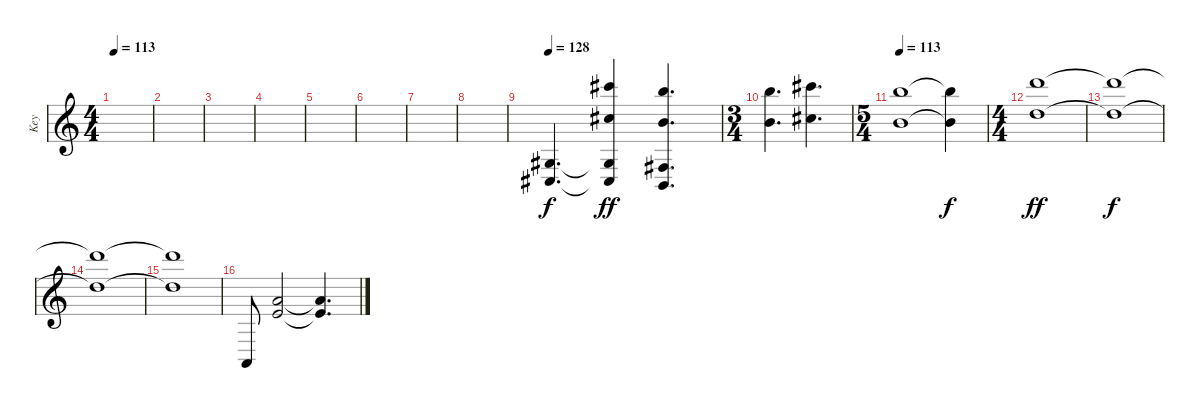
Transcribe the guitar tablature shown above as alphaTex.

\track ("Key" "Key") {instrument synthstrings1}
\staff {score}
\tuning (E4 B3 G3 D3 A2 E2) {hide}
\ts (4 4)
\tempo 113
\clef g2
\ks c
|
|
|
|
|
|
|
|
\tempo 128
(6.4 4.5).4{d} (21.1 14.2 6.4{t} 4.5{t}).4{dy ff} (19.1 12.2 4.4 2.5).4{d} |
\ts (3 4)
(19.1 12.2).4{d} (21.1 14.2).4{d} |
\ts (5 4)
\tempo 113
(19.1 12.2).1 (19.1{t} 12.2{t}).4{dy f} |
\ts (4 4)
(22.1 15.2).1{dy ff} |
(22.1{t} 15.2{t}).1{dy f volume 7} |
(22.1{t} 15.2{t}).1{volume 4} |
(22.1{t} 15.2{t}).1{volume 1} |
0.5.8{volume 10} (5.1 5.2).2 (5.1{t} 5.2{t}).4{d}
